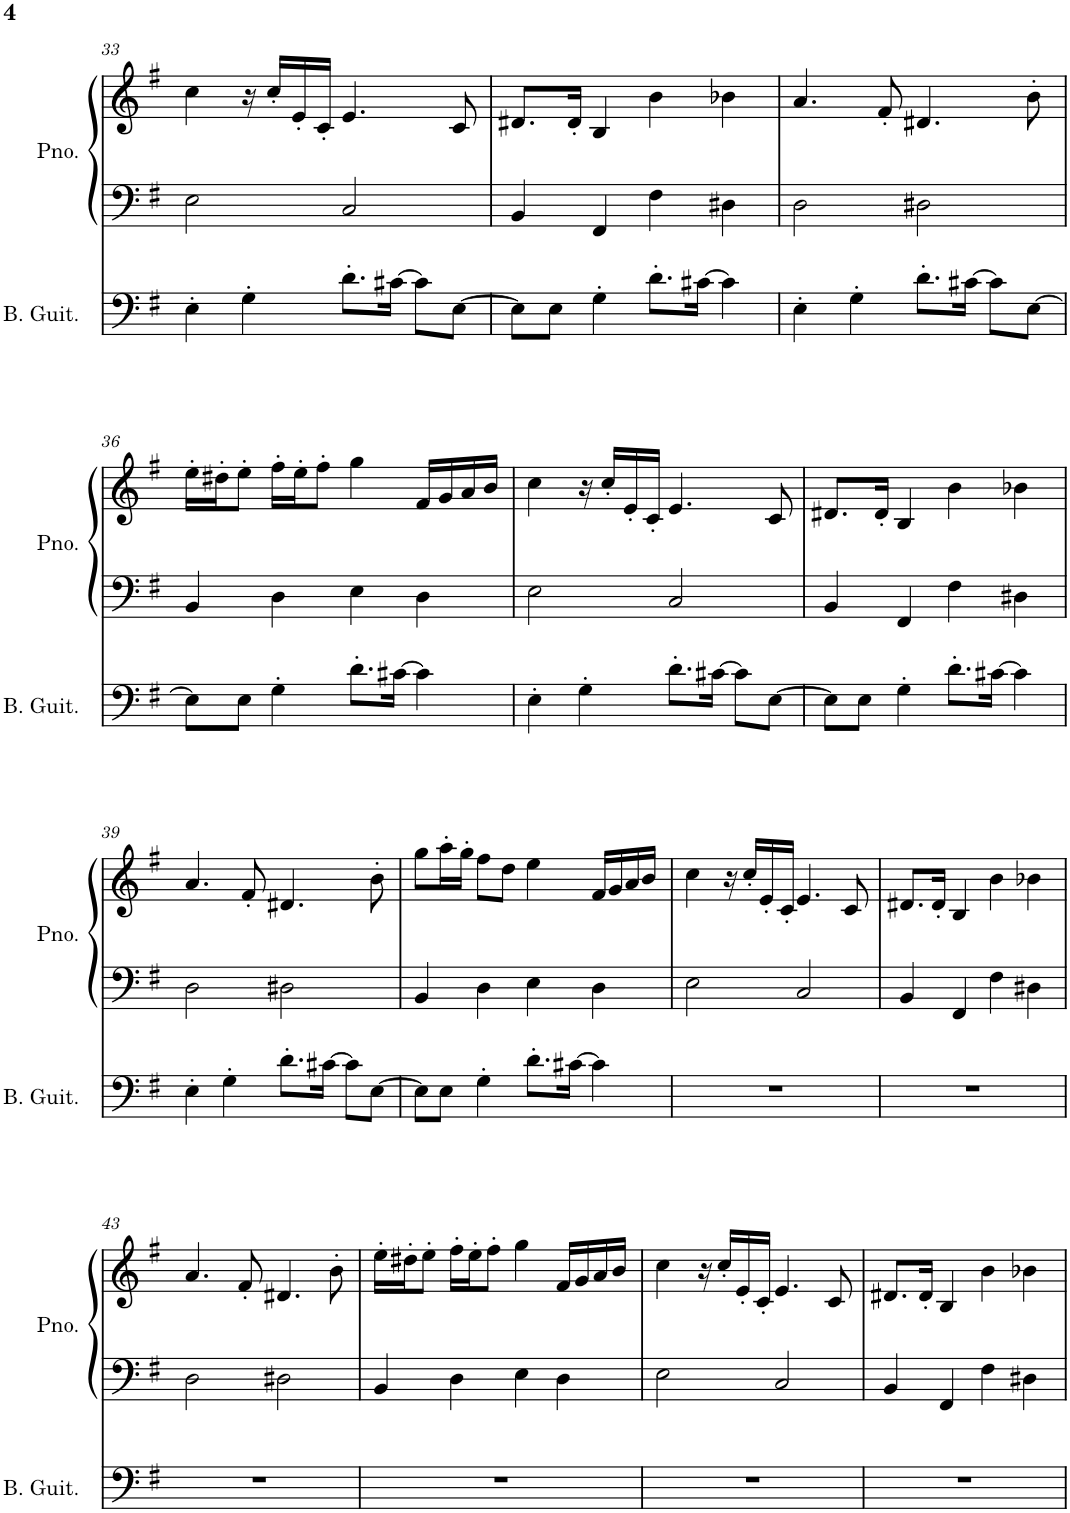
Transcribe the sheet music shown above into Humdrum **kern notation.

**kern	**kern	**kern
*part2	*part1	*part1
*staff3	*staff2	*staff1
*I"Bass Guitar, Bass Guitar	*I"Piano, Piano	*
*I'B. Guit.	*I'Pno.	*
!!LO:PB:g=z
*clefF4	*clefG2	*clefG2
*Trd7c12	*	*
*k[f#]	*k[f#]	*k[f#]
*M4/4	*M4/4	*M4/4
=33	=33	=33
4E'\	2E\	4cc\
4G'\	.	16r
.	.	16cc'/LL
.	.	16e'/
.	.	16c'/JJ
8.d'\L	2C/	4.e/
[16c#X\Jk	.	.
8c#\L]	.	.
[8E\J	.	8c/
=34	=34	=34
8E\L]	4BB/	8.d#X/L
8E\J	.	.
.	.	16d#'/Jk
4G'\	4FF#/	4B/
8.d'\L	4F#\	4b\
[16c#X\Jk	.	.
4c#\]	4D#X\	4b-X\
=35	=35	=35
4E'\	2D\	4.a/
4G'\	.	.
.	.	8f#'/
8.d'\L	2D#X\	4.d#X/
[16c#X\Jk	.	.
8c#\L]	.	.
[8E\J	.	8b'\
!!LO:LB:g=z
=36	=36	=36
8E\L]	4BB/	16ee'\LL
.	.	16dd#X'\J
8E\J	.	8ee'\J
4G'\	4D\	16ff#'\LL
.	.	16ee'\J
.	.	8ff#'\J
8.d'\L	4E\	4gg\
[16c#X\Jk	.	.
4c#\]	4D\	16f#/LL
.	.	16g/
.	.	16a/
.	.	16b/JJ
=37	=37	=37
4E'\	2E\	4cc\
4G'\	.	16r
.	.	16cc'/LL
.	.	16e'/
.	.	16c'/JJ
8.d'\L	2C/	4.e/
[16c#X\Jk	.	.
8c#\L]	.	.
[8E\J	.	8c/
=38	=38	=38
8E\L]	4BB/	8.d#X/L
8E\J	.	.
.	.	16d#'/Jk
4G'\	4FF#/	4B/
8.d'\L	4F#\	4b\
[16c#X\Jk	.	.
4c#\]	4D#X\	4b-X\
!!LO:LB:g=z
=39	=39	=39
4E'\	2D\	4.a/
4G'\	.	.
.	.	8f#'/
8.d'\L	2D#X\	4.d#X/
[16c#X\Jk	.	.
8c#\L]	.	.
[8E\J	.	8b'\
=40	=40	=40
8E\L]	4BB/	8gg\L
8E\J	.	16aa'\L
.	.	16gg'\JJ
4G'\	4D\	8ff#\L
.	.	8dd\J
8.d'\L	4E\	4ee\
[16c#X\Jk	.	.
4c#\]	4D\	16f#/LL
.	.	16g/
.	.	16a/
.	.	16b/JJ
=41	=41	=41
1r	2E\	4cc\
.	.	16r
.	.	16cc'/LL
.	.	16e'/
.	.	16c'/JJ
.	2C/	4.e/
.	.	8c/
=42	=42	=42
1r	4BB/	8.d#X/L
.	.	16d#'/Jk
.	4FF#/	4B/
.	4F#\	4b\
.	4D#X\	4b-X\
!!LO:LB:g=z
=43	=43	=43
1r	2D\	4.a/
.	.	8f#'/
.	2D#X\	4.d#X/
.	.	8b'\
=44	=44	=44
1r	4BB/	16ee'\LL
.	.	16dd#X'\J
.	.	8ee'\J
.	4D\	16ff#'\LL
.	.	16ee'\J
.	.	8ff#'\J
.	4E\	4gg\
.	4D\	16f#/LL
.	.	16g/
.	.	16a/
.	.	16b/JJ
=45	=45	=45
1r	2E\	4cc\
.	.	16r
.	.	16cc'/LL
.	.	16e'/
.	.	16c'/JJ
.	2C/	4.e/
.	.	8c/
=46	=46	=46
1r	4BB/	8.d#X/L
.	.	16d#'/Jk
.	4FF#/	4B/
.	4F#\	4b\
.	4D#X\	4b-X\
=	=	=
*-	*-	*-
